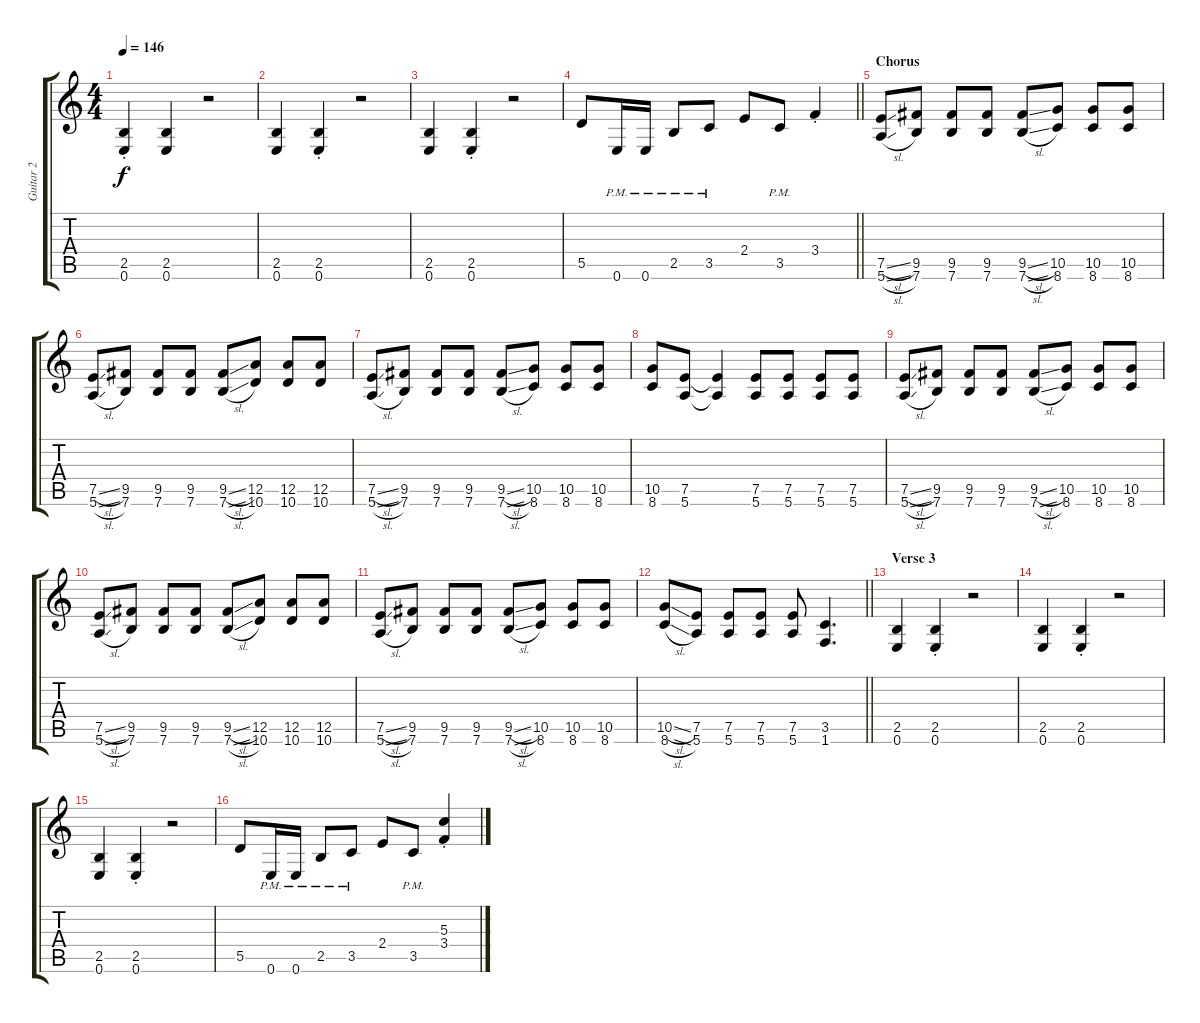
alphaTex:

\track ("Guitar 2" "Guitar 2") {instrument distortionguitar}
\staff {score tabs}
\tuning (E4 B3 G3 D3 A2 E2) {hide}
\ts (4 4)
\tempo 146
\clef g2
\ks c
(2.5{st} 0.6{st}).4{dy f} (2.5 0.6).4 r.2 |
(2.5 0.6).4 (2.5{st} 0.6{st}).4 r.2 |
(2.5 0.6).4 (2.5{st} 0.6{st}).4 r.2 |
\barLineRight lightlight
5.5.8 0.6{pm}.16 0.6{pm}.16 2.5{pm}.8 3.5{pm}.8 2.4.8 3.5{pm}.8 3.4{st}.4 |
\section ("" "Chorus")
(7.5{sl} 5.6{sl}).8 (9.5 7.6).8 (9.5 7.6).8 (9.5 7.6).8 (9.5{sl} 7.6{sl}).8 (10.5 8.6).8 (10.5 8.6).8 (10.5 8.6).8 |
(7.5{sl} 5.6{sl}).8 (9.5 7.6).8 (9.5 7.6).8 (9.5 7.6).8 (9.5{sl} 7.6{sl}).8 (12.5 10.6).8 (12.5 10.6).8 (12.5 10.6).8 |
(7.5{sl} 5.6{sl}).8 (9.5 7.6).8 (9.5 7.6).8 (9.5 7.6).8 (9.5{sl} 7.6{sl}).8 (10.5 8.6).8 (10.5 8.6).8 (10.5 8.6).8 |
(10.5 8.6).8 (7.5 5.6).8 (7.5{t} 5.6{t}).4 (7.5 5.6).8 (7.5 5.6).8 (7.5 5.6).8 (7.5 5.6).8 |
(7.5{sl} 5.6{sl}).8 (9.5 7.6).8 (9.5 7.6).8 (9.5 7.6).8 (9.5{sl} 7.6{sl}).8 (10.5 8.6).8 (10.5 8.6).8 (10.5 8.6).8 |
(7.5{sl} 5.6{sl}).8 (9.5 7.6).8 (9.5 7.6).8 (9.5 7.6).8 (9.5{sl} 7.6{sl}).8 (12.5 10.6).8 (12.5 10.6).8 (12.5 10.6).8 |
(7.5{sl} 5.6{sl}).8 (9.5 7.6).8 (9.5 7.6).8 (9.5 7.6).8 (9.5{sl} 7.6{sl}).8 (10.5 8.6).8 (10.5 8.6).8 (10.5 8.6).8 |
\barLineRight lightlight
(10.5{sl} 8.6{sl}).8 (7.5 5.6).8 (7.5 5.6).8 (7.5 5.6).8 (7.5 5.6).8 (3.5 1.6).4{d} |
\section ("" "Verse 3")
(2.5 0.6).4 (2.5{st} 0.6{st}).4 r.2 |
(2.5 0.6).4 (2.5{st} 0.6{st}).4 r.2 |
(2.5 0.6).4 (2.5{st} 0.6{st}).4 r.2 |
5.5.8 0.6{pm}.16 0.6{pm}.16 2.5{pm}.8 3.5{pm}.8 2.4.8 3.5{pm}.8 (5.3{st} 3.4{st}).4
